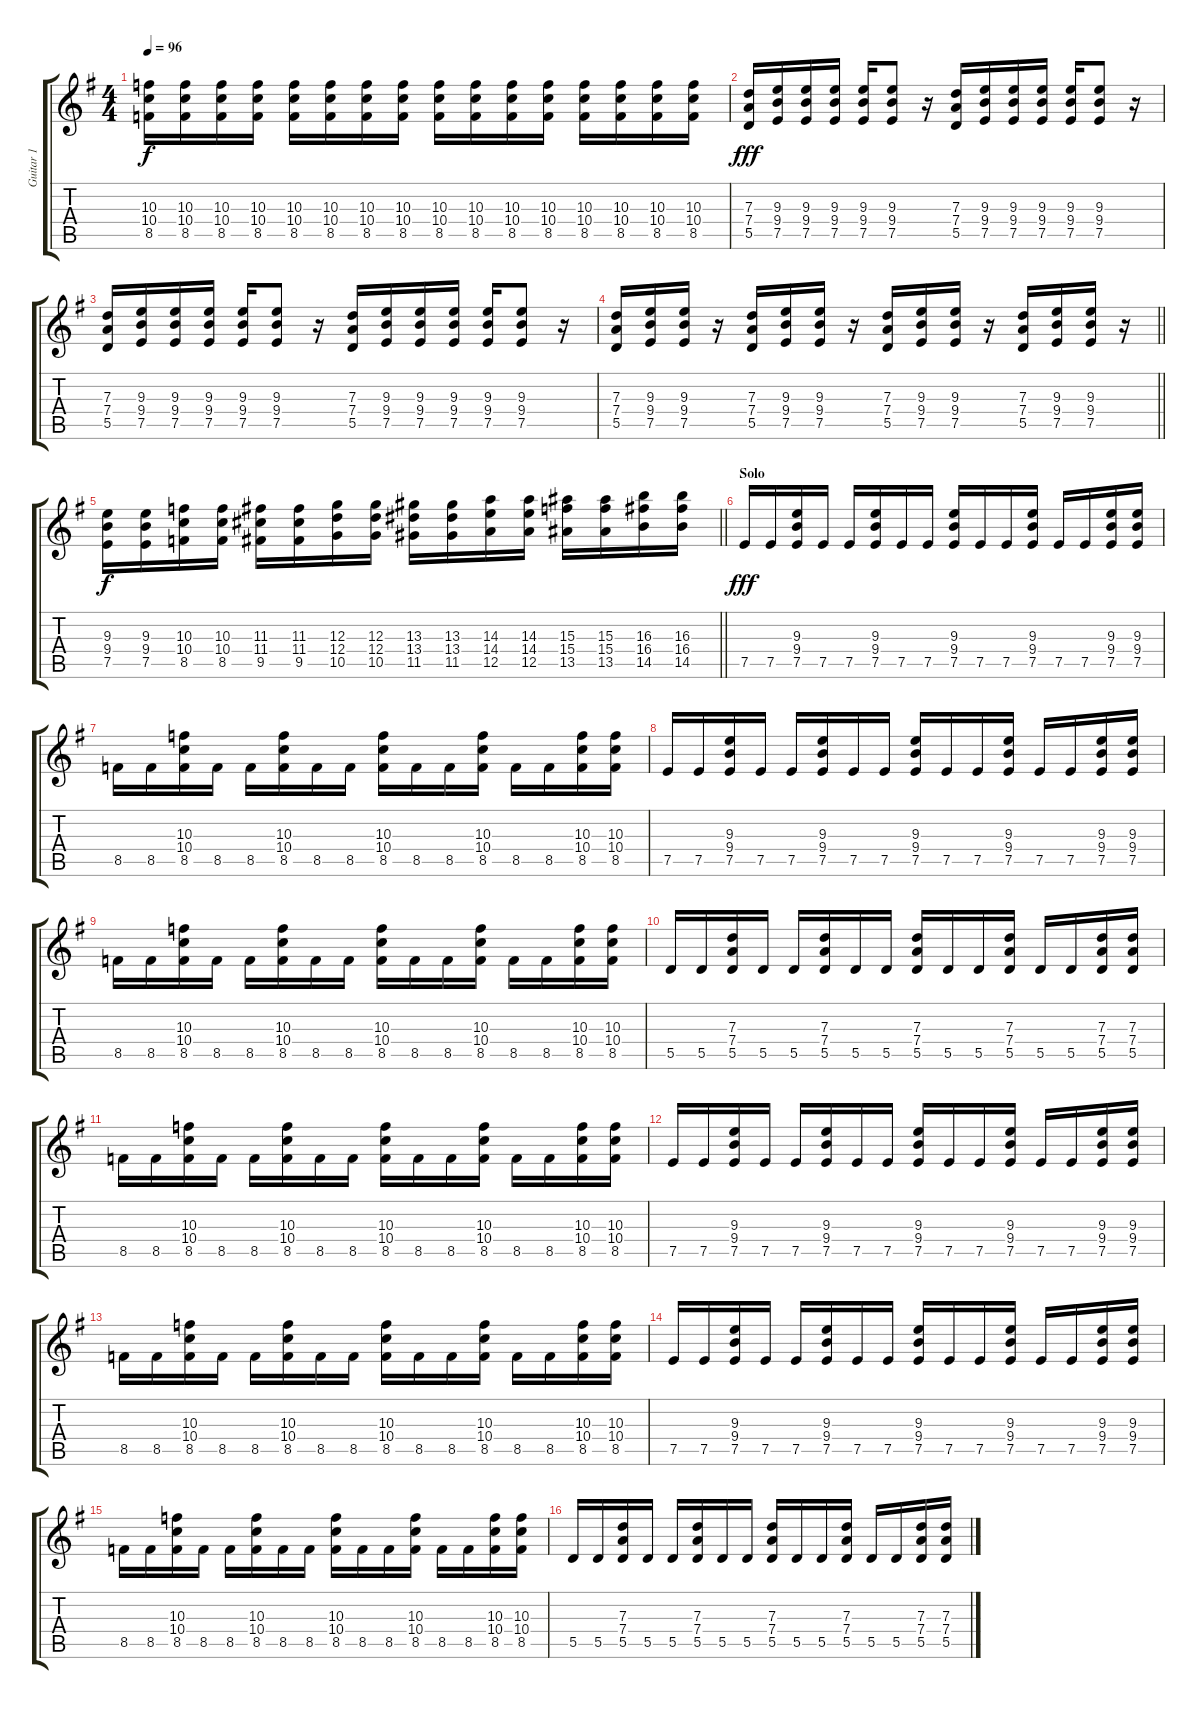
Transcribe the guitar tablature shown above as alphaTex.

\track ("Guitar 1" "Guitar 1") {instrument distortionguitar}
\staff {score tabs}
\tuning (E4 B3 G3 D3 A2 E2) {hide}
\ts (4 4)
\tempo 96
\clef g2
\ks g
(10.3 10.4 8.5).16{dy f} (10.3 10.4 8.5).16 (10.3 10.4 8.5).16 (10.3 10.4 8.5).16 (10.3 10.4 8.5).16 (10.3 10.4 8.5).16 (10.3 10.4 8.5).16 (10.3 10.4 8.5).16 (10.3 10.4 8.5).16 (10.3 10.4 8.5).16 (10.3 10.4 8.5).16 (10.3 10.4 8.5).16 (10.3 10.4 8.5).16 (10.3 10.4 8.5).16 (10.3 10.4 8.5).16 (10.3 10.4 8.5).16 |
(7.3 7.4 5.5).16{dy fff} (9.3 9.4 7.5).16 (9.3 9.4 7.5).16 (9.3 9.4 7.5).16 (9.3 9.4 7.5).16 (9.3 9.4 7.5).8 r.16 (7.3 7.4 5.5).16 (9.3 9.4 7.5).16 (9.3 9.4 7.5).16 (9.3 9.4 7.5).16 (9.3 9.4 7.5).16 (9.3 9.4 7.5).8 r.16 |
(7.3 7.4 5.5).16 (9.3 9.4 7.5).16 (9.3 9.4 7.5).16 (9.3 9.4 7.5).16 (9.3 9.4 7.5).16 (9.3 9.4 7.5).8 r.16 (7.3 7.4 5.5).16 (9.3 9.4 7.5).16 (9.3 9.4 7.5).16 (9.3 9.4 7.5).16 (9.3 9.4 7.5).16 (9.3 9.4 7.5).8 r.16 |
\barLineRight lightlight
(7.3 7.4 5.5).16 (9.3 9.4 7.5).16 (9.3 9.4 7.5).16 r.16 (7.3 7.4 5.5).16 (9.3 9.4 7.5).16 (9.3 9.4 7.5).16 r.16 (7.3 7.4 5.5).16 (9.3 9.4 7.5).16 (9.3 9.4 7.5).16 r.16 (7.3 7.4 5.5).16 (9.3 9.4 7.5).16 (9.3 9.4 7.5).16 r.16 |
\barLineRight lightlight
(9.3 9.4 7.5).16{dy f} (9.3 9.4 7.5).16 (10.3 10.4 8.5).16 (10.3 10.4 8.5).16 (11.3 11.4 9.5).16 (11.3 11.4 9.5).16 (12.3 12.4 10.5).16 (12.3 12.4 10.5).16 (13.3 13.4 11.5).16 (13.3 13.4 11.5).16 (14.3 14.4 12.5).16 (14.3 14.4 12.5).16 (15.3 15.4 13.5).16 (15.3 15.4 13.5).16 (16.3 16.4 14.5).16 (16.3 16.4 14.5).16 |
\section ("" "Solo")
7.5.16{dy fff} 7.5.16 (9.3 9.4 7.5).16 7.5.16 7.5.16 (9.3 9.4 7.5).16 7.5.16 7.5.16 (9.3 9.4 7.5).16 7.5.16 7.5.16 (9.3 9.4 7.5).16 7.5.16 7.5.16 (9.3 9.4 7.5).16 (9.3 9.4 7.5).16 |
8.5.16 8.5.16 (10.3 10.4 8.5).16 8.5.16 8.5.16 (10.3 10.4 8.5).16 8.5.16 8.5.16 (10.3 10.4 8.5).16 8.5.16 8.5.16 (10.3 10.4 8.5).16 8.5.16 8.5.16 (10.3 10.4 8.5).16 (10.3 10.4 8.5).16 |
7.5.16 7.5.16 (9.3 9.4 7.5).16 7.5.16 7.5.16 (9.3 9.4 7.5).16 7.5.16 7.5.16 (9.3 9.4 7.5).16 7.5.16 7.5.16 (9.3 9.4 7.5).16 7.5.16 7.5.16 (9.3 9.4 7.5).16 (9.3 9.4 7.5).16 |
8.5.16 8.5.16 (10.3 10.4 8.5).16 8.5.16 8.5.16 (10.3 10.4 8.5).16 8.5.16 8.5.16 (10.3 10.4 8.5).16 8.5.16 8.5.16 (10.3 10.4 8.5).16 8.5.16 8.5.16 (10.3 10.4 8.5).16 (10.3 10.4 8.5).16 |
5.5.16 5.5.16 (7.3 7.4 5.5).16 5.5.16 5.5.16 (7.3 7.4 5.5).16 5.5.16 5.5.16 (7.3 7.4 5.5).16 5.5.16 5.5.16 (7.3 7.4 5.5).16 5.5.16 5.5.16 (7.3 7.4 5.5).16 (7.3 7.4 5.5).16 |
8.5.16 8.5.16 (10.3 10.4 8.5).16 8.5.16 8.5.16 (10.3 10.4 8.5).16 8.5.16 8.5.16 (10.3 10.4 8.5).16 8.5.16 8.5.16 (10.3 10.4 8.5).16 8.5.16 8.5.16 (10.3 10.4 8.5).16 (10.3 10.4 8.5).16 |
7.5.16 7.5.16 (9.3 9.4 7.5).16 7.5.16 7.5.16 (9.3 9.4 7.5).16 7.5.16 7.5.16 (9.3 9.4 7.5).16 7.5.16 7.5.16 (9.3 9.4 7.5).16 7.5.16 7.5.16 (9.3 9.4 7.5).16 (9.3 9.4 7.5).16 |
8.5.16 8.5.16 (10.3 10.4 8.5).16 8.5.16 8.5.16 (10.3 10.4 8.5).16 8.5.16 8.5.16 (10.3 10.4 8.5).16 8.5.16 8.5.16 (10.3 10.4 8.5).16 8.5.16 8.5.16 (10.3 10.4 8.5).16 (10.3 10.4 8.5).16 |
7.5.16 7.5.16 (9.3 9.4 7.5).16 7.5.16 7.5.16 (9.3 9.4 7.5).16 7.5.16 7.5.16 (9.3 9.4 7.5).16 7.5.16 7.5.16 (9.3 9.4 7.5).16 7.5.16 7.5.16 (9.3 9.4 7.5).16 (9.3 9.4 7.5).16 |
8.5.16 8.5.16 (10.3 10.4 8.5).16 8.5.16 8.5.16 (10.3 10.4 8.5).16 8.5.16 8.5.16 (10.3 10.4 8.5).16 8.5.16 8.5.16 (10.3 10.4 8.5).16 8.5.16 8.5.16 (10.3 10.4 8.5).16 (10.3 10.4 8.5).16 |
5.5.16 5.5.16 (7.3 7.4 5.5).16 5.5.16 5.5.16 (7.3 7.4 5.5).16 5.5.16 5.5.16 (7.3 7.4 5.5).16 5.5.16 5.5.16 (7.3 7.4 5.5).16 5.5.16 5.5.16 (7.3 7.4 5.5).16 (7.3 7.4 5.5).16
